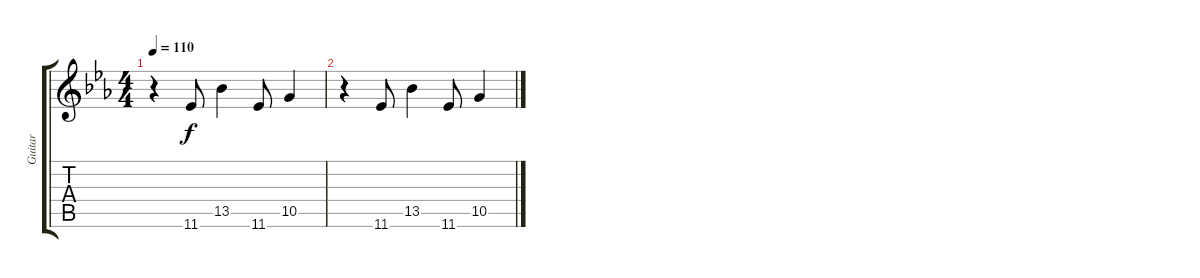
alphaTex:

\track ("Guitar" "Guitar") {instrument electricguitarmuted}
\staff {score tabs}
\tuning (E4 B3 G3 D3 A2 E2) {hide}
\ts (4 4)
\tempo 110
\clef g2
\ks eb
r.4{dy f} 11.6.8 13.5.4 11.6.8 10.5.4 |
r.4 11.6.8 13.5.4 11.6.8 10.5.4
